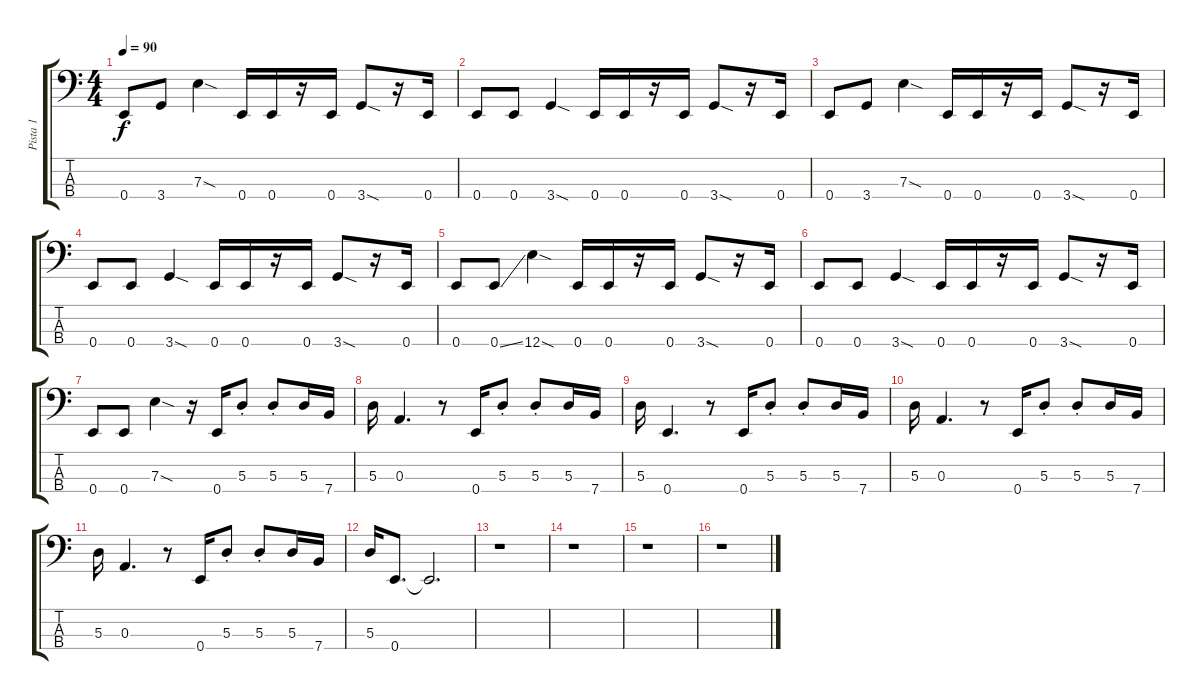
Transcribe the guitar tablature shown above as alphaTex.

\track ("Pista 1" "Pista 1") {instrument electricbassfinger}
\staff {score tabs}
\tuning (G2 D2 A1 E1) {hide}
\ts (4 4)
\tempo 90
\clef f4
\ks c
0.4.8{dy f} 3.4.8 7.3{sod}.4 0.4.16 0.4.16 r.16 0.4.16 3.4{sod}.8 r.16 0.4.16 |
0.4.8 0.4.8 3.4{sod}.4 0.4.16 0.4.16 r.16 0.4.16 3.4{sod}.8 r.16 0.4.16 |
0.4.8 3.4.8 7.3{sod}.4 0.4.16 0.4.16 r.16 0.4.16 3.4{sod}.8 r.16 0.4.16 |
0.4.8 0.4.8 3.4{sod}.4 0.4.16 0.4.16 r.16 0.4.16 3.4{sod}.8 r.16 0.4.16 |
0.4.8 0.4{ss}.8 12.4{sod}.4 0.4.16 0.4.16 r.16 0.4.16 3.4{sod}.8 r.16 0.4.16 |
0.4.8 0.4.8 3.4{sod}.4 0.4.16 0.4.16 r.16 0.4.16 3.4{sod}.8 r.16 0.4.16 |
0.4.8 0.4.8 7.3{sod}.4 r.16 0.4.16 5.3{st}.8 5.3{st}.8 5.3.16 7.4.16 |
5.3.16 0.3.4{d} r.8 0.4.16 5.3{st}.8 5.3{st}.8 5.3.16 7.4.16 |
5.3.16 0.4.4{d} r.8 0.4.16 5.3{st}.8 5.3{st}.8 5.3.16 7.4.16 |
5.3.16 0.3.4{d} r.8 0.4.16 5.3{st}.8 5.3{st}.8 5.3.16 7.4.16 |
5.3.16 0.3.4{d} r.8 0.4.16 5.3{st}.8 5.3{st}.8 5.3.16 7.4.16 |
5.3.16 0.4.8{d} 0.4{t}.2{d} |
r.1 |
r.1 |
r.1 |
r.1
